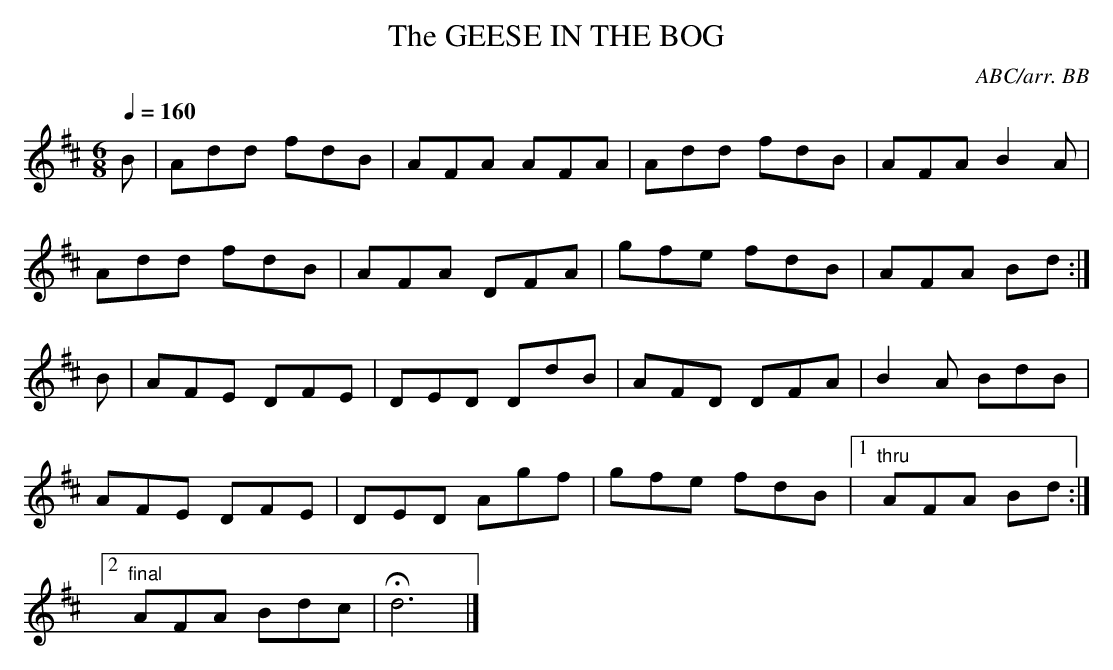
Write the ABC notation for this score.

X:1
T:GEESE IN THE BOG, The
C:ABC/arr. BB
Y:"quick"
Q:1/4=160
L:1/8
M:6/8
K:D
B|Add fdB|AFA AFA|Add fdB|AFA B2A|
Add fdB|AFA DFA|gfe fdB|AFA Bd :|
B|AFE DFE|DED DdB|AFD DFA|B2A BdB|
AFE DFE|DED Agf|gfe fdB|1 "thru"AFA Bd :|
[2 "final"AFA Bdc|Hd6|]
